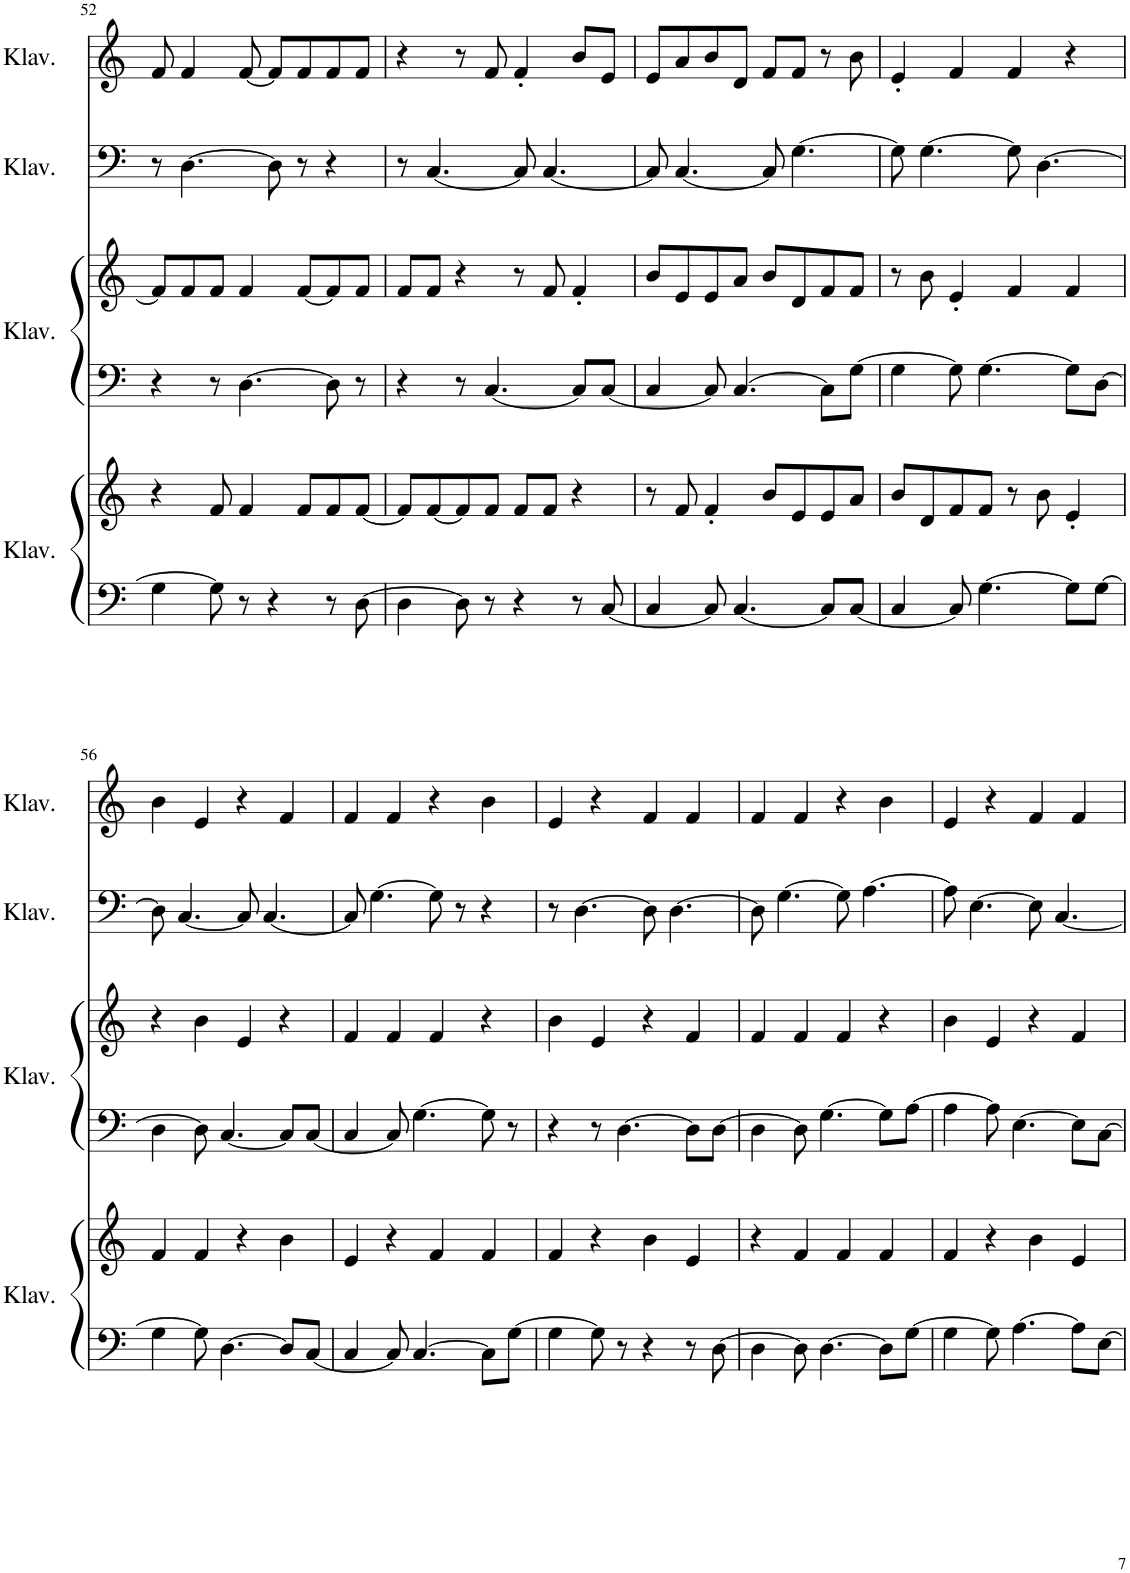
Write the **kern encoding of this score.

**kern	**kern	**kern	**kern	**kern	**kern
*part4	*part4	*part3	*part3	*part2	*part1
*staff6	*staff5	*staff4	*staff3	*staff2	*staff1
*I"Klavier	*	*I"Klavier	*	*I"Klavier	*I"Klavier
*I'Klav.	*	*I'Klav.	*	*I'Klav.	*I'Klav.
!!LO:PB:g=z
*clefF4	*clefG2	*clefF4	*clefG2	*clefF4	*clefG2
*k[]	*k[]	*k[]	*k[]	*k[]	*k[]
*M4/4	*M4/4	*M4/4	*M4/4	*M4/4	*M4/4
=52	=52	=52	=52	=52	=52
4G\	4r	4r	8f/L]	8r	8f/
.	.	.	8f/	[4.D\	4f/
8G\]	8f/	8r	8f/J	.	.
8r	4f/	[4.D\	4f/	.	[8f/
4r	.	.	.	8D\]	8f/L]
.	8f/L	.	[8f/L	8r	8f/
8r	8f/	8D\]	8f/]	4r	8f/
[8D\	[8f/J	8r	8f/J	.	8f/J
=53	=53	=53	=53	=53	=53
4D\	8f/L]	4r	8f/L	8r	4r
.	[8f/	.	8f/J	[4.C/	.
8D\]	8f/]	8r	4r	.	8r
8r	8f/J	[4.C/	.	.	8f/
4r	8f/L	.	8r	8C/]	4f'/
.	8f/J	.	8f/	[4.C/	.
8r	4r	8C/L]	4f'/	.	8b/L
[8C/	.	[8C/J	.	.	8e/J
=54	=54	=54	=54	=54	=54
4C/	8r	4C/	8b/L	8C/]	8e/L
.	8f/	.	8e/	[4.C/	8a/
8C/]	4f'/	8C/]	8e/	.	8b/
[4.C/	.	[4.C/	8a/J	.	8d/J
.	8b/L	.	8b/L	8C/]	8f/L
.	8e/	.	8d/	[4.G\	8f/J
8C/L]	8e/	8C\L]	8f/	.	8r
[8C/J	8a/J	[8G\J	8f/J	.	8b\
=55	=55	=55	=55	=55	=55
4C/	8b/L	4G\	8r	8G\]	4e'/
.	8d/	.	8b\	[4.G\	.
8C/]	8f/	8G\]	4e'/	.	4f/
[4.G\	8f/J	[4.G\	.	.	.
.	8r	.	4f/	8G\]	4f/
.	8b\	.	.	[4.D\	.
8G\L]	4e'/	8G\L]	4f/	.	4r
[8G\J	.	[8D\J	.	.	.
!!LO:LB:g=z
=56	=56	=56	=56	=56	=56
4G\	4f/	4D\	4r	8D\]	4b\
.	.	.	.	[4.C/	.
8G\]	4f/	8D\]	4b\	.	4e/
[4.D\	.	[4.C/	.	.	.
.	4r	.	4e/	8C/]	4r
.	.	.	.	[4.C/	.
8D/L]	4b\	8C/L]	4r	.	4f/
[8C/J	.	[8C/J	.	.	.
=57	=57	=57	=57	=57	=57
4C/	4e/	4C/	4f/	8C/]	4f/
.	.	.	.	[4.G\	.
8C/]	4r	8C/]	4f/	.	4f/
[4.C/	.	[4.G\	.	.	.
.	4f/	.	4f/	8G\]	4r
.	.	.	.	8r	.
8C\L]	4f/	8G\]	4r	4r	4b\
[8G\J	.	8r	.	.	.
=58	=58	=58	=58	=58	=58
4G\	4f/	4r	4b\	8r	4e/
.	.	.	.	[4.D\	.
8G\]	4r	8r	4e/	.	4r
8r	.	[4.D\	.	.	.
4r	4b\	.	4r	8D\]	4f/
.	.	.	.	[4.D\	.
8r	4e/	8D\L]	4f/	.	4f/
[8D\	.	[8D\J	.	.	.
=59	=59	=59	=59	=59	=59
4D\	4r	4D\	4f/	8D\]	4f/
.	.	.	.	[4.G\	.
8D\]	4f/	8D\]	4f/	.	4f/
[4.D\	.	[4.G\	.	.	.
.	4f/	.	4f/	8G\]	4r
.	.	.	.	[4.A\	.
8D\L]	4f/	8G\L]	4r	.	4b\
[8G\J	.	[8A\J	.	.	.
=60	=60	=60	=60	=60	=60
4G\	4f/	4A\	4b\	8A\]	4e/
.	.	.	.	[4.E\	.
8G\]	4r	8A\]	4e/	.	4r
[4.A\	.	[4.E\	.	.	.
.	4b\	.	4r	8E\]	4f/
.	.	.	.	[4.C/	.
8A\L]	4e/	8E\L]	4f/	.	4f/
[8E\J	.	[8C\J	.	.	.
=	=	=	=	=	=
*-	*-	*-	*-	*-	*-
